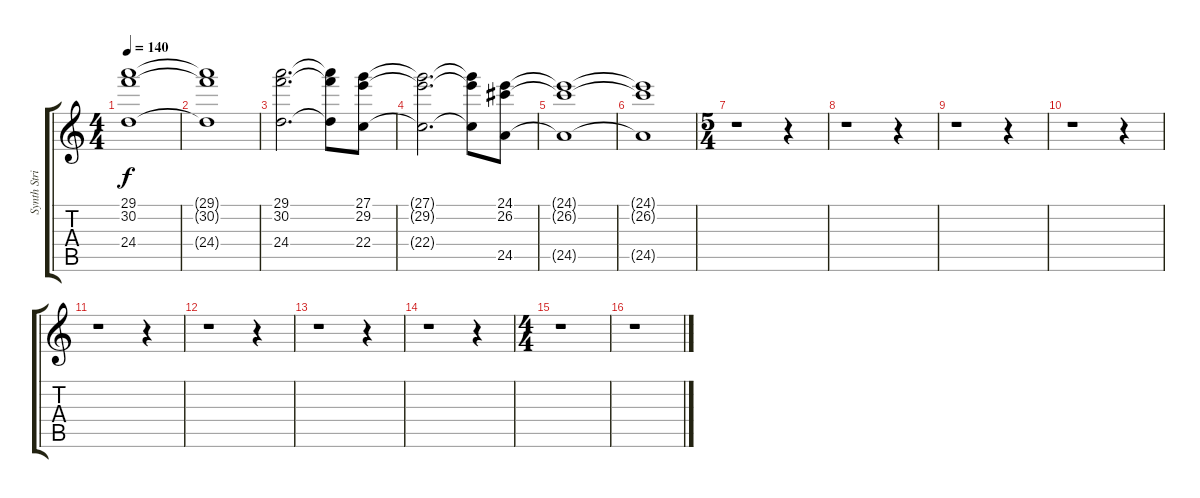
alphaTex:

\track ("Synth Strings" "Synth Stri") {instrument synthstrings1}
\staff {score tabs}
\tuning (E4 B3 G3 D3 A2 E2) {hide}
\ts (4 4)
\tempo 140
\clef g2
\ks c
(29.1{t} 30.2{t} 24.4{t}).1{dy f} |
(29.1{t} 30.2{t} 24.4{t}).1 |
(29.1 30.2 24.4).2{d} (29.1{t} 30.2{t} 24.4{t}).8 (27.1 29.2 22.4).8 |
(27.1{t} 29.2{t} 22.4{t}).2{d} (27.1{t} 29.2{t} 22.4{t}).8 (24.1 26.2 24.5).8 |
(24.1{t} 26.2{t} 24.5{t}).1 |
(24.1{t} 26.2{t} 24.5{t}).1 |
\ts (5 4)
r.1 r.4 |
r.1 r.4 |
r.1 r.4 |
r.1 r.4 |
r.1 r.4 |
r.1 r.4 |
r.1 r.4 |
r.1 r.4 |
\ts (4 4)
r.1 |
r.1
